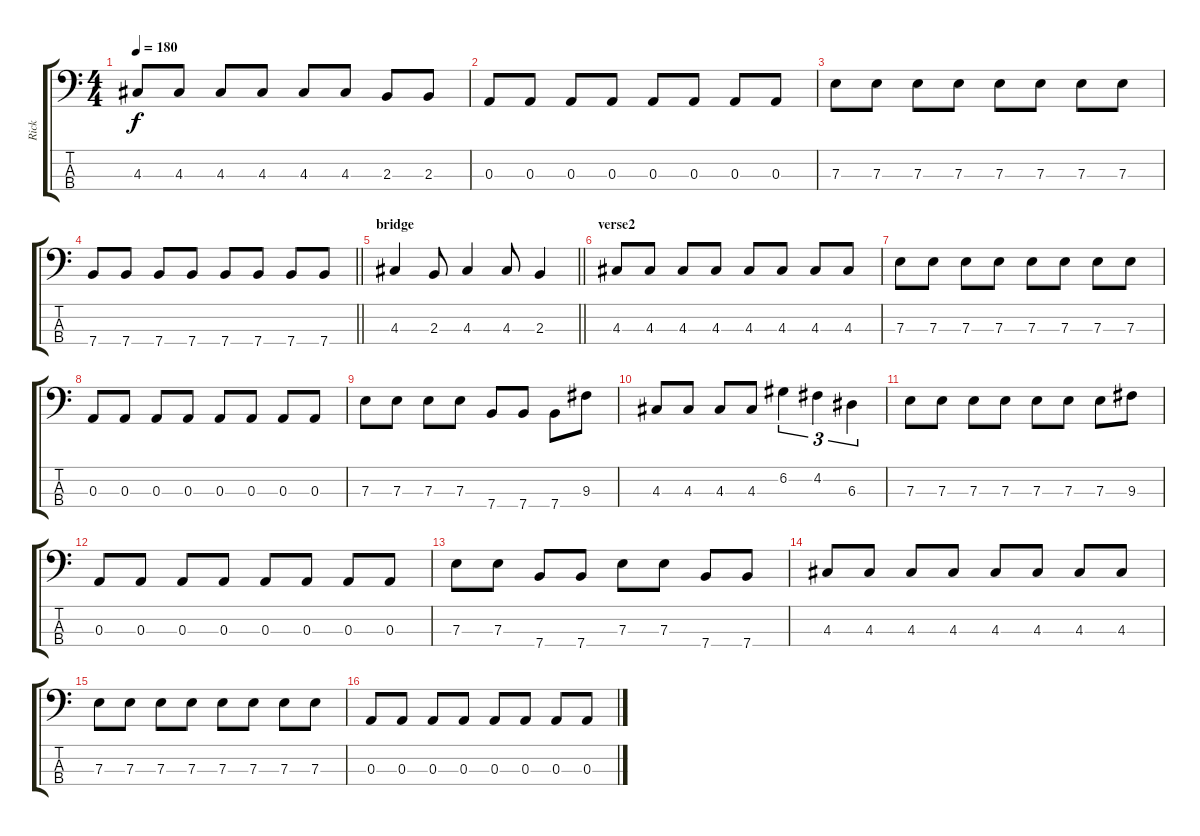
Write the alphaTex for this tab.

\track ("Rick" "Rick") {instrument electricbasspick}
\staff {score tabs}
\tuning (G2 D2 A1 E1) {hide}
\ts (4 4)
\tempo 180
\clef f4
\ks c
4.3.8{dy f} 4.3.8 4.3.8 4.3.8 4.3.8 4.3.8 2.3.8 2.3.8 |
0.3.8 0.3.8 0.3.8 0.3.8 0.3.8 0.3.8 0.3.8 0.3.8 |
7.3.8 7.3.8 7.3.8 7.3.8 7.3.8 7.3.8 7.3.8 7.3.8 |
\barLineRight lightlight
7.4.8 7.4.8 7.4.8 7.4.8 7.4.8 7.4.8 7.4.8 7.4.8 |
\section ("" "bridge")
\barLineRight lightlight
4.3.4 2.3.8 4.3.4 4.3.8 2.3.4 |
\section ("" "verse2")
4.3.8 4.3.8 4.3.8 4.3.8 4.3.8 4.3.8 4.3.8 4.3.8 |
7.3.8 7.3.8 7.3.8 7.3.8 7.3.8 7.3.8 7.3.8 7.3.8 |
0.3.8 0.3.8 0.3.8 0.3.8 0.3.8 0.3.8 0.3.8 0.3.8 |
7.3.8 7.3.8 7.3.8 7.3.8 7.4.8 7.4.8 7.4.8 9.3.8 |
4.3.8 4.3.8 4.3.8 4.3.8 6.2.4{tu (3 2)} 4.2.4{tu (3 2)} 6.3.4{tu (3 2)} |
7.3.8 7.3.8 7.3.8 7.3.8 7.3.8 7.3.8 7.3.8 9.3.8 |
0.3.8 0.3.8 0.3.8 0.3.8 0.3.8 0.3.8 0.3.8 0.3.8 |
7.3.8 7.3.8 7.4.8 7.4.8 7.3.8 7.3.8 7.4.8 7.4.8 |
4.3.8 4.3.8 4.3.8 4.3.8 4.3.8 4.3.8 4.3.8 4.3.8 |
7.3.8 7.3.8 7.3.8 7.3.8 7.3.8 7.3.8 7.3.8 7.3.8 |
0.3.8 0.3.8 0.3.8 0.3.8 0.3.8 0.3.8 0.3.8 0.3.8
